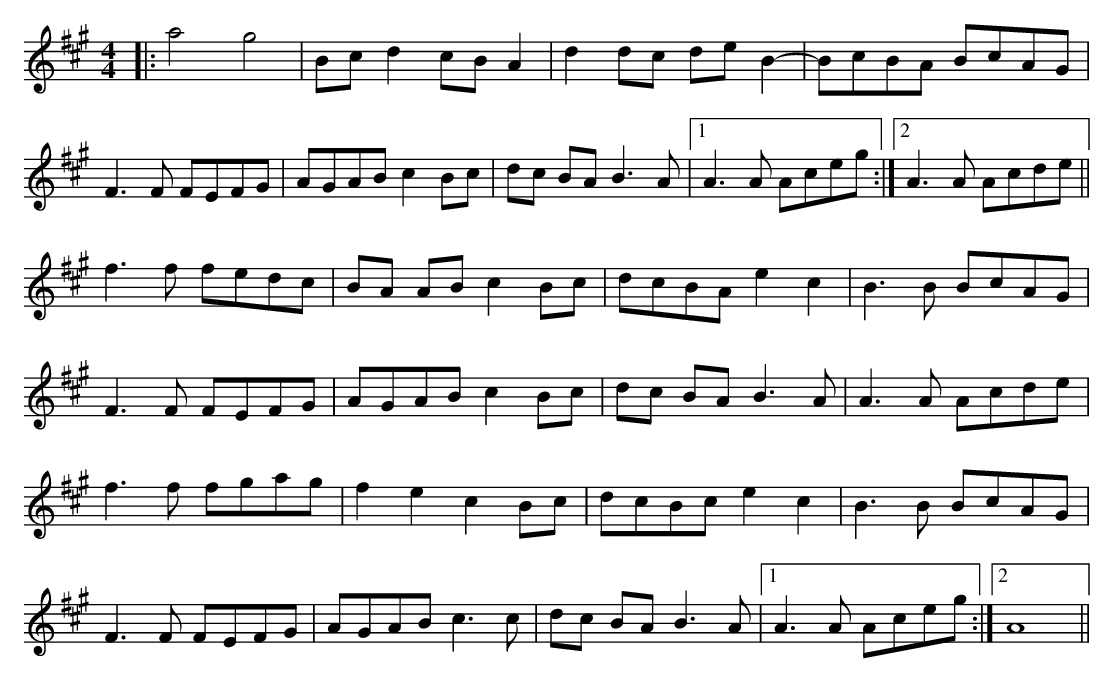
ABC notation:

X:1
M:4/4
K:A
|:a4 g4|Bc d2 cB A2|d2 dc de B2-|BcBA BcAG|
F3 F FEFG|AGAB c2 Bc|dc BA B3 A|1 A3A Aceg:|2 A3 A Acde||
f3 f fedc|BA AB c2 Bc|dcBA e2 c2|B3 B BcAG|
F3 F FEFG|AGAB c2 Bc|dc BA B3A|A3 A Acde|
f3 f fgag|f2 e2 c2 Bc|dcBc e2 c2|B3 B BcAG|
F3 F FEFG|AGAB c3 c|dc BA B3A|1 A3A Aceg:|2 A8||
